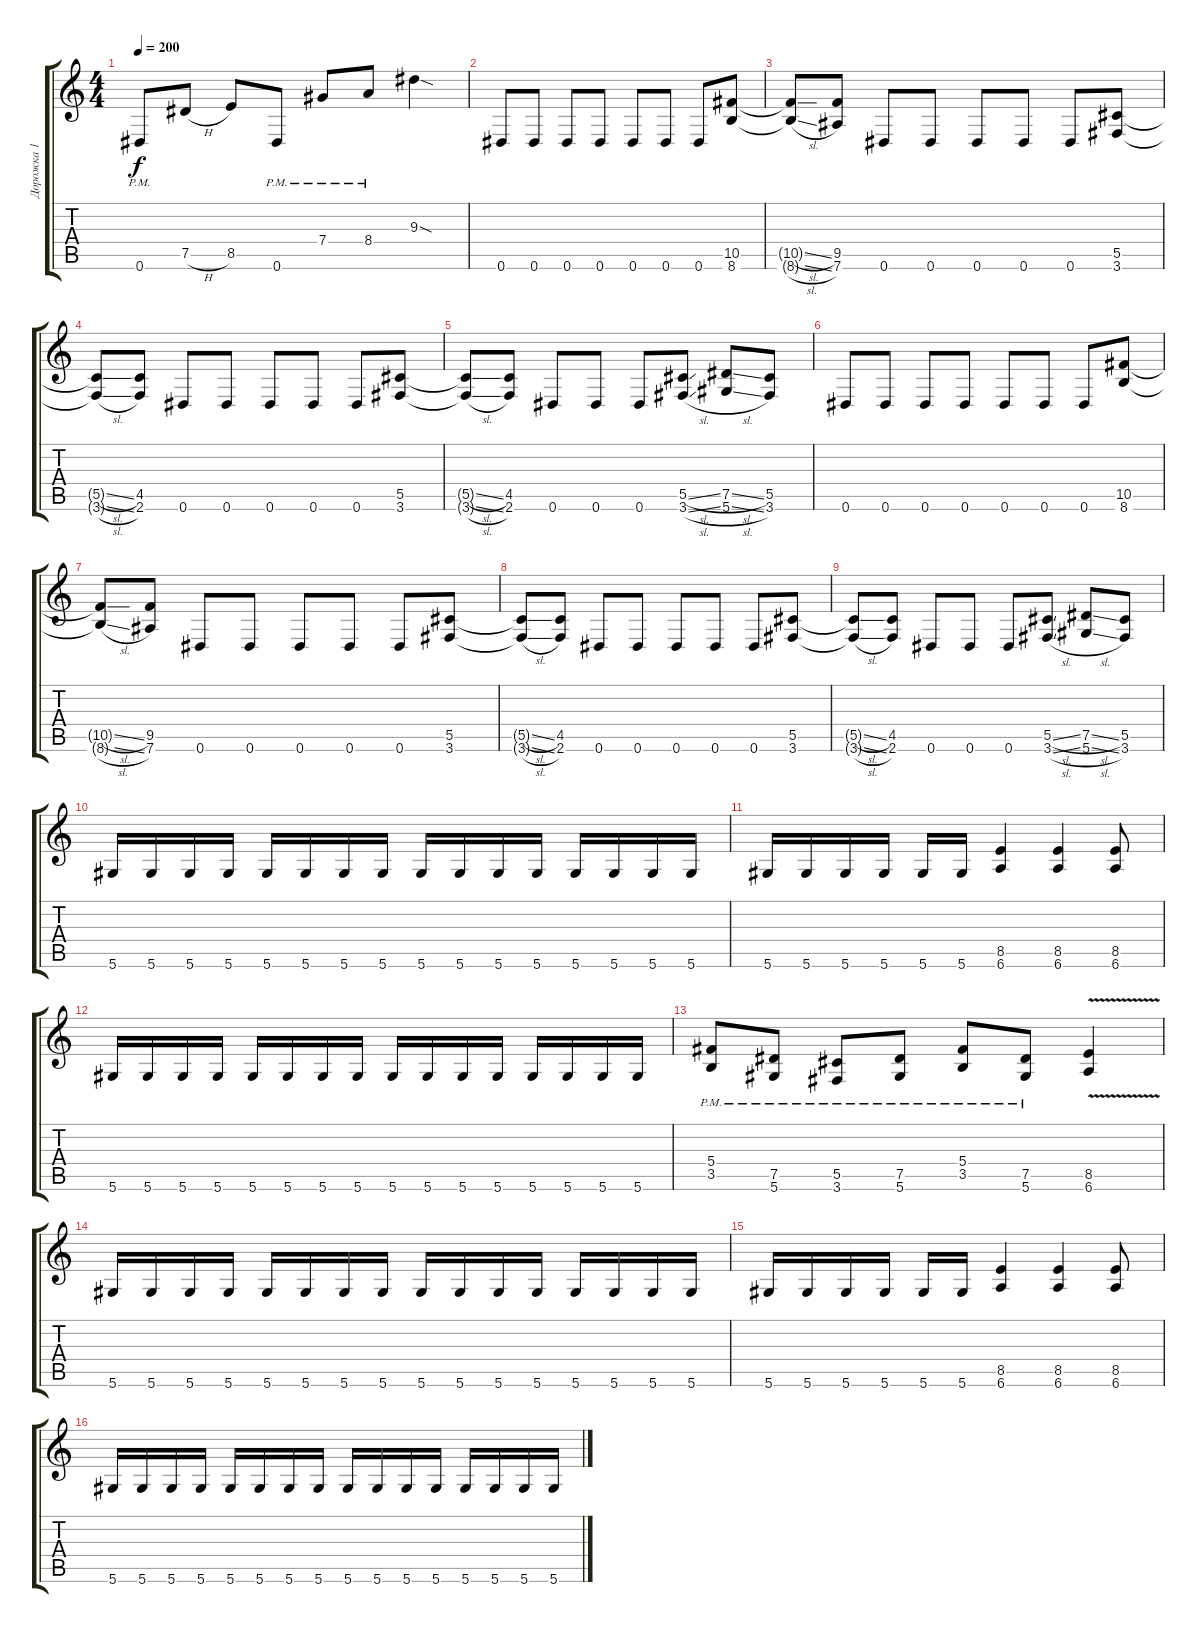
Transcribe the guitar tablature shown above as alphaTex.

\track ("Дорожка 1" "Дорожка 1") {instrument overdrivenguitar}
\staff {score tabs}
\tuning (Eb4 Bb3 Gb3 Db3 Ab2 Eb2) {hide}
\ts (4 4)
\tempo 200
\clef g2
\ks c
0.6{pm}.8{dy f} 7.5{h}.8 8.5.8 0.6{pm}.8 7.4{pm}.8 8.4{pm}.8 9.3{sod}.4 |
0.6.8 0.6.8 0.6.8 0.6.8 0.6.8 0.6.8 0.6.8 (10.5 8.6).8 |
(10.5{sl t} 8.6{sl t}).8 (9.5 7.6).8 0.6.8 0.6.8 0.6.8 0.6.8 0.6.8 (5.5 3.6).8 |
(5.5{sl t} 3.6{sl t}).8 (4.5 2.6).8 0.6.8 0.6.8 0.6.8 0.6.8 0.6.8 (5.5 3.6).8 |
(5.5{sl t} 3.6{sl t}).8 (4.5 2.6).8 0.6.8 0.6.8 0.6.8 (5.5{sl} 3.6{sl}).8 (7.5{sl} 5.6{sl}).8 (5.5 3.6).8 |
0.6.8 0.6.8 0.6.8 0.6.8 0.6.8 0.6.8 0.6.8 (10.5 8.6).8 |
(10.5{sl t} 8.6{sl t}).8 (9.5 7.6).8 0.6.8 0.6.8 0.6.8 0.6.8 0.6.8 (5.5 3.6).8 |
(5.5{sl t} 3.6{sl t}).8 (4.5 2.6).8 0.6.8 0.6.8 0.6.8 0.6.8 0.6.8 (5.5 3.6).8 |
(5.5{sl t} 3.6{sl t}).8 (4.5 2.6).8 0.6.8 0.6.8 0.6.8 (5.5{sl} 3.6{sl}).8 (7.5{sl} 5.6{sl}).8 (5.5 3.6).8 |
5.6.16 5.6.16 5.6.16 5.6.16 5.6.16 5.6.16 5.6.16 5.6.16 5.6.16 5.6.16 5.6.16 5.6.16 5.6.16 5.6.16 5.6.16 5.6.16 |
5.6.16 5.6.16 5.6.16 5.6.16 5.6.16 5.6.16 (8.5 6.6).4 (8.5 6.6).4 (8.5 6.6).8 |
5.6.16 5.6.16 5.6.16 5.6.16 5.6.16 5.6.16 5.6.16 5.6.16 5.6.16 5.6.16 5.6.16 5.6.16 5.6.16 5.6.16 5.6.16 5.6.16 |
(5.4{pm} 3.5{pm}).8 (7.5{pm} 5.6{pm}).8 (5.5{pm} 3.6{pm}).8 (7.5{pm} 5.6{pm}).8 (5.4{pm} 3.5{pm}).8 (7.5{pm} 5.6{pm}).8 (8.5{v} 6.6{v}).4 |
5.6.16 5.6.16 5.6.16 5.6.16 5.6.16 5.6.16 5.6.16 5.6.16 5.6.16 5.6.16 5.6.16 5.6.16 5.6.16 5.6.16 5.6.16 5.6.16 |
5.6.16 5.6.16 5.6.16 5.6.16 5.6.16 5.6.16 (8.5 6.6).4 (8.5 6.6).4 (8.5 6.6).8 |
5.6.16 5.6.16 5.6.16 5.6.16 5.6.16 5.6.16 5.6.16 5.6.16 5.6.16 5.6.16 5.6.16 5.6.16 5.6.16 5.6.16 5.6.16 5.6.16
